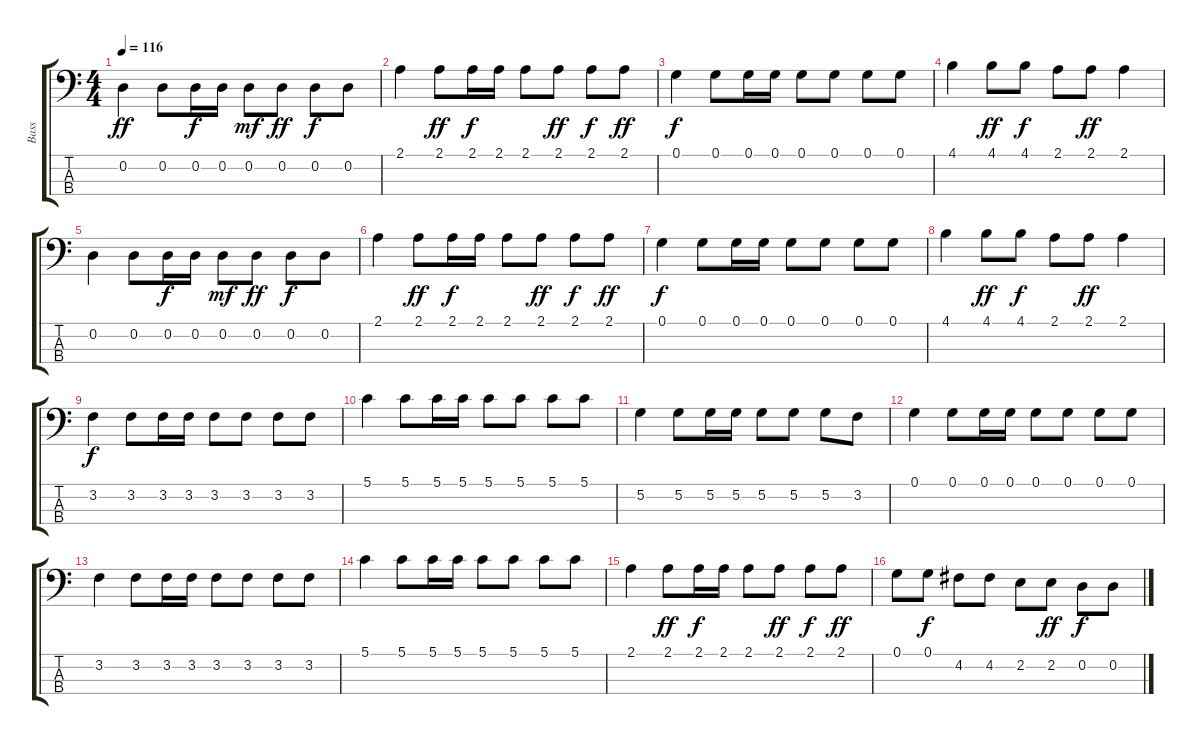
\track ("Bass" "Bass") {instrument electricbassfinger}
\staff {score tabs}
\tuning (G2 D2 A1 E1) {hide}
\ts (4 4)
\tempo 116
\clef f4
\ks c
0.2.4{dy ff} 0.2.8 0.2.16{dy f} 0.2.16 0.2.8{dy mf} 0.2.8{dy ff} 0.2.8{dy f} 0.2.8 |
2.1.4 2.1.8{dy ff} 2.1.16{dy f} 2.1.16 2.1.8 2.1.8{dy ff} 2.1.8{dy f} 2.1.8{dy ff} |
0.1.4{dy f} 0.1.8 0.1.16 0.1.16 0.1.8 0.1.8 0.1.8 0.1.8 |
4.1.4 4.1.8{dy ff} 4.1.8{dy f} 2.1.8 2.1.8{dy ff} 2.1.4 |
0.2.4 0.2.8 0.2.16{dy f} 0.2.16 0.2.8{dy mf} 0.2.8{dy ff} 0.2.8{dy f} 0.2.8 |
2.1.4 2.1.8{dy ff} 2.1.16{dy f} 2.1.16 2.1.8 2.1.8{dy ff} 2.1.8{dy f} 2.1.8{dy ff} |
0.1.4{dy f} 0.1.8 0.1.16 0.1.16 0.1.8 0.1.8 0.1.8 0.1.8 |
4.1.4 4.1.8{dy ff} 4.1.8{dy f} 2.1.8 2.1.8{dy ff} 2.1.4 |
3.2.4{dy f} 3.2.8 3.2.16 3.2.16 3.2.8 3.2.8 3.2.8 3.2.8 |
5.1.4 5.1.8 5.1.16 5.1.16 5.1.8 5.1.8 5.1.8 5.1.8 |
5.2.4 5.2.8 5.2.16 5.2.16 5.2.8 5.2.8 5.2.8 3.2.8 |
0.1.4 0.1.8 0.1.16 0.1.16 0.1.8 0.1.8 0.1.8 0.1.8 |
3.2.4 3.2.8 3.2.16 3.2.16 3.2.8 3.2.8 3.2.8 3.2.8 |
5.1.4 5.1.8 5.1.16 5.1.16 5.1.8 5.1.8 5.1.8 5.1.8 |
2.1.4 2.1.8{dy ff} 2.1.16{dy f} 2.1.16 2.1.8 2.1.8{dy ff} 2.1.8{dy f} 2.1.8{dy ff} |
0.1.8 0.1.8{dy f} 4.2.8 4.2.8 2.2.8 2.2.8{dy ff} 0.2.8{dy f} 0.2.8
